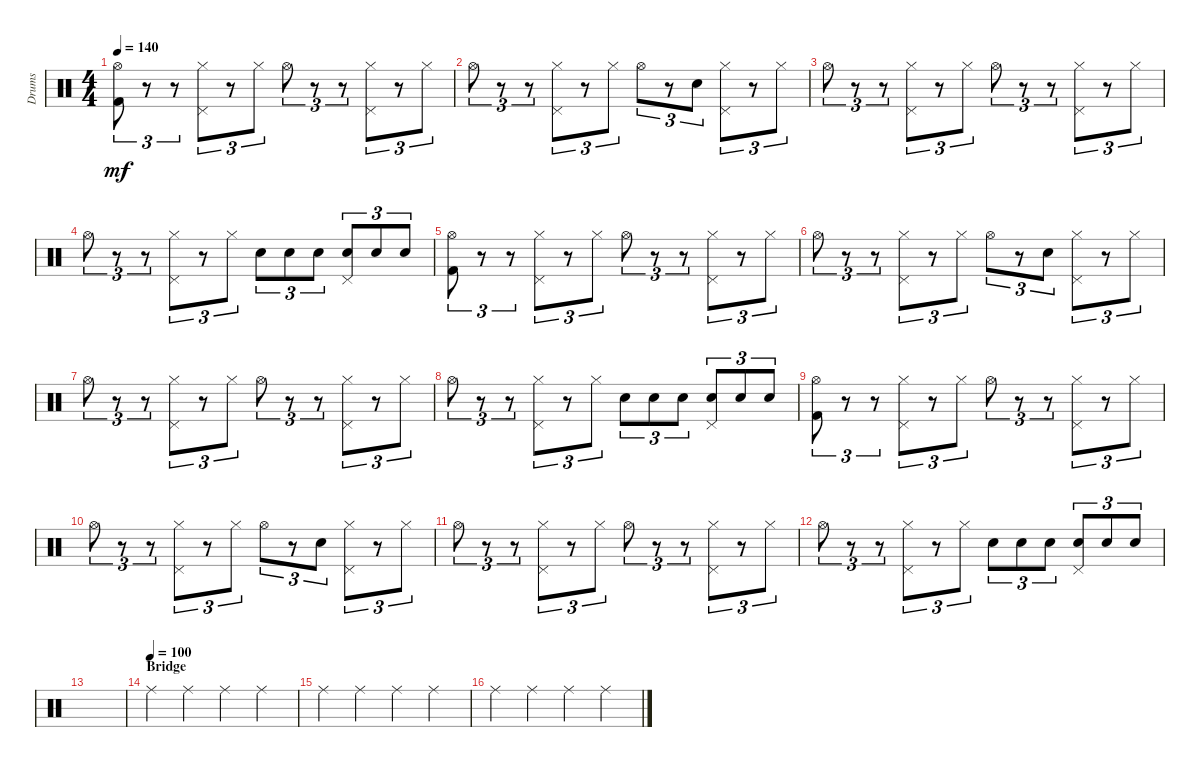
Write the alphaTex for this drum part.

\defaultSystemsLayout 4
\bracketExtendMode groupsimilarinstruments
\multiBarRest
\otherSystemsTrackNameOrientation horizontal
\track ("Drumkit" "Drums") {instrument percussion}
\staff {score}
\articulation defaults
\ts (4 4)
\tempo 140
\clef neutral
\ks c
("Kick (hit) 2" "Hi-Hat (open)").8{tu (3 2) dy mf beam Down} r.8{tu (3 2) beam Down} r.8{tu (3 2) beam Down} ("Hi-Hat (closed)" "Pedal Hi-Hat (hit)").8{tu (3 2) beam Down} r.8{tu (3 2) beam Down} "Hi-Hat (closed)".8{tu (3 2) beam Down} "Hi-Hat (open)".8{tu (3 2) beam Down} r.8{tu (3 2) beam Down} r.8{tu (3 2) beam Down} ("Hi-Hat (closed)" "Pedal Hi-Hat (hit)").8{tu (3 2) beam Down} r.8{tu (3 2) beam Down} "Hi-Hat (closed)".8{tu (3 2) beam Down} |
"Hi-Hat (open)".8{tu (3 2) beam Down} r.8{tu (3 2) beam Down} r.8{tu (3 2) beam Down} ("Hi-Hat (closed)" "Pedal Hi-Hat (hit)").8{tu (3 2) beam Down} r.8{tu (3 2) beam Down} "Hi-Hat (closed)".8{tu (3 2) beam Down} "Hi-Hat (open)".8{tu (3 2) beam Down} r.8{tu (3 2) beam Down} "Snare (hit) 2".8{tu (3 2) beam Down} ("Hi-Hat (closed)" "Pedal Hi-Hat (hit)").8{tu (3 2) beam Down} r.8{tu (3 2) beam Down} "Hi-Hat (closed)".8{tu (3 2) beam Down} |
"Hi-Hat (open)".8{tu (3 2) beam Down} r.8{tu (3 2) beam Down} r.8{tu (3 2) beam Down} ("Hi-Hat (closed)" "Pedal Hi-Hat (hit)").8{tu (3 2) beam Down} r.8{tu (3 2) beam Down} "Hi-Hat (closed)".8{tu (3 2) beam Down} "Hi-Hat (open)".8{tu (3 2) beam Down} r.8{tu (3 2) beam Down} r.8{tu (3 2) beam Down} ("Hi-Hat (closed)" "Pedal Hi-Hat (hit)").8{tu (3 2) beam Down} r.8{tu (3 2) beam Down} "Hi-Hat (closed)".8{tu (3 2) beam Down} |
"Hi-Hat (open)".8{tu (3 2) beam Down} r.8{tu (3 2) beam Down} r.8{tu (3 2) beam Down} ("Hi-Hat (closed)" "Pedal Hi-Hat (hit)").8{tu (3 2) beam Down} r.8{tu (3 2) beam Down} "Hi-Hat (closed)".8{tu (3 2) beam Down} "Snare (hit) 2".8{tu (3 2) beam Down} "Snare (hit) 2".8{tu (3 2) beam Down} "Snare (hit) 2".8{tu (3 2) beam Down} ("Pedal Hi-Hat (hit)" "Snare (hit) 2").8{tu (3 2) beam Up} "Snare (hit) 2".8{tu (3 2) beam Up} "Snare (hit) 2".8{tu (3 2) beam Up} |
("Kick (hit) 2" "Hi-Hat (open)").8{tu (3 2) beam Down} r.8{tu (3 2) beam Down} r.8{tu (3 2) beam Down} ("Hi-Hat (closed)" "Pedal Hi-Hat (hit)").8{tu (3 2) beam Down} r.8{tu (3 2) beam Down} "Hi-Hat (closed)".8{tu (3 2) beam Down} "Hi-Hat (open)".8{tu (3 2) beam Down} r.8{tu (3 2) beam Down} r.8{tu (3 2) beam Down} ("Hi-Hat (closed)" "Pedal Hi-Hat (hit)").8{tu (3 2) beam Down} r.8{tu (3 2) beam Down} "Hi-Hat (closed)".8{tu (3 2) beam Down} |
"Hi-Hat (open)".8{tu (3 2) beam Down} r.8{tu (3 2) beam Down} r.8{tu (3 2) beam Down} ("Hi-Hat (closed)" "Pedal Hi-Hat (hit)").8{tu (3 2) beam Down} r.8{tu (3 2) beam Down} "Hi-Hat (closed)".8{tu (3 2) beam Down} "Hi-Hat (open)".8{tu (3 2) beam Down} r.8{tu (3 2) beam Down} "Snare (hit) 2".8{tu (3 2) beam Down} ("Hi-Hat (closed)" "Pedal Hi-Hat (hit)").8{tu (3 2) beam Down} r.8{tu (3 2) beam Down} "Hi-Hat (closed)".8{tu (3 2) beam Down} |
"Hi-Hat (open)".8{tu (3 2) beam Down} r.8{tu (3 2) beam Down} r.8{tu (3 2) beam Down} ("Hi-Hat (closed)" "Pedal Hi-Hat (hit)").8{tu (3 2) beam Down} r.8{tu (3 2) beam Down} "Hi-Hat (closed)".8{tu (3 2) beam Down} "Hi-Hat (open)".8{tu (3 2) beam Down} r.8{tu (3 2) beam Down} r.8{tu (3 2) beam Down} ("Hi-Hat (closed)" "Pedal Hi-Hat (hit)").8{tu (3 2) beam Down} r.8{tu (3 2) beam Down} "Hi-Hat (closed)".8{tu (3 2) beam Down} |
"Hi-Hat (open)".8{tu (3 2) beam Down} r.8{tu (3 2) beam Down} r.8{tu (3 2) beam Down} ("Hi-Hat (closed)" "Pedal Hi-Hat (hit)").8{tu (3 2) beam Down} r.8{tu (3 2) beam Down} "Hi-Hat (closed)".8{tu (3 2) beam Down} "Snare (hit) 2".8{tu (3 2) beam Down} "Snare (hit) 2".8{tu (3 2) beam Down} "Snare (hit) 2".8{tu (3 2) beam Down} ("Pedal Hi-Hat (hit)" "Snare (hit) 2").8{tu (3 2) beam Up} "Snare (hit) 2".8{tu (3 2) beam Up} "Snare (hit) 2".8{tu (3 2) beam Up} |
("Kick (hit) 2" "Hi-Hat (open)").8{tu (3 2) beam Down} r.8{tu (3 2) beam Down} r.8{tu (3 2) beam Down} ("Hi-Hat (closed)" "Pedal Hi-Hat (hit)").8{tu (3 2) beam Down} r.8{tu (3 2) beam Down} "Hi-Hat (closed)".8{tu (3 2) beam Down} "Hi-Hat (open)".8{tu (3 2) beam Down} r.8{tu (3 2) beam Down} r.8{tu (3 2) beam Down} ("Hi-Hat (closed)" "Pedal Hi-Hat (hit)").8{tu (3 2) beam Down} r.8{tu (3 2) beam Down} "Hi-Hat (closed)".8{tu (3 2) beam Down} |
"Hi-Hat (open)".8{tu (3 2) beam Down} r.8{tu (3 2) beam Down} r.8{tu (3 2) beam Down} ("Hi-Hat (closed)" "Pedal Hi-Hat (hit)").8{tu (3 2) beam Down} r.8{tu (3 2) beam Down} "Hi-Hat (closed)".8{tu (3 2) beam Down} "Hi-Hat (open)".8{tu (3 2) beam Down} r.8{tu (3 2) beam Down} "Snare (hit) 2".8{tu (3 2) beam Down} ("Hi-Hat (closed)" "Pedal Hi-Hat (hit)").8{tu (3 2) beam Down} r.8{tu (3 2) beam Down} "Hi-Hat (closed)".8{tu (3 2) beam Down} |
"Hi-Hat (open)".8{tu (3 2) beam Down} r.8{tu (3 2) beam Down} r.8{tu (3 2) beam Down} ("Hi-Hat (closed)" "Pedal Hi-Hat (hit)").8{tu (3 2) beam Down} r.8{tu (3 2) beam Down} "Hi-Hat (closed)".8{tu (3 2) beam Down} "Hi-Hat (open)".8{tu (3 2) beam Down} r.8{tu (3 2) beam Down} r.8{tu (3 2) beam Down} ("Hi-Hat (closed)" "Pedal Hi-Hat (hit)").8{tu (3 2) beam Down} r.8{tu (3 2) beam Down} "Hi-Hat (closed)".8{tu (3 2) beam Down} |
"Hi-Hat (open)".8{tu (3 2) beam Down} r.8{tu (3 2) beam Down} r.8{tu (3 2) beam Down} ("Hi-Hat (closed)" "Pedal Hi-Hat (hit)").8{tu (3 2) beam Down} r.8{tu (3 2) beam Down} "Hi-Hat (closed)".8{tu (3 2) beam Down} "Snare (hit) 2".8{tu (3 2) beam Down} "Snare (hit) 2".8{tu (3 2) beam Down} "Snare (hit) 2".8{tu (3 2) beam Down} ("Pedal Hi-Hat (hit)" "Snare (hit) 2").8{tu (3 2) beam Up} "Snare (hit) 2".8{tu (3 2) beam Up} "Snare (hit) 2".8{tu (3 2) beam Up} |
|
\section ("" "Bridge")
\tempo (100)
"Ride (middle)".4{beam Down} "Ride (middle)".4{beam Down} "Ride (middle)".4{beam Down} "Ride (middle)".4{beam Down} |
"Ride (middle)".4{beam Down} "Ride (middle)".4{beam Down} "Ride (middle)".4{beam Down} "Ride (middle)".4{beam Down} |
"Ride (middle)".4{beam Down} "Ride (middle)".4{beam Down} "Ride (middle)".4{beam Down} "Ride (middle)".4{beam Down}
